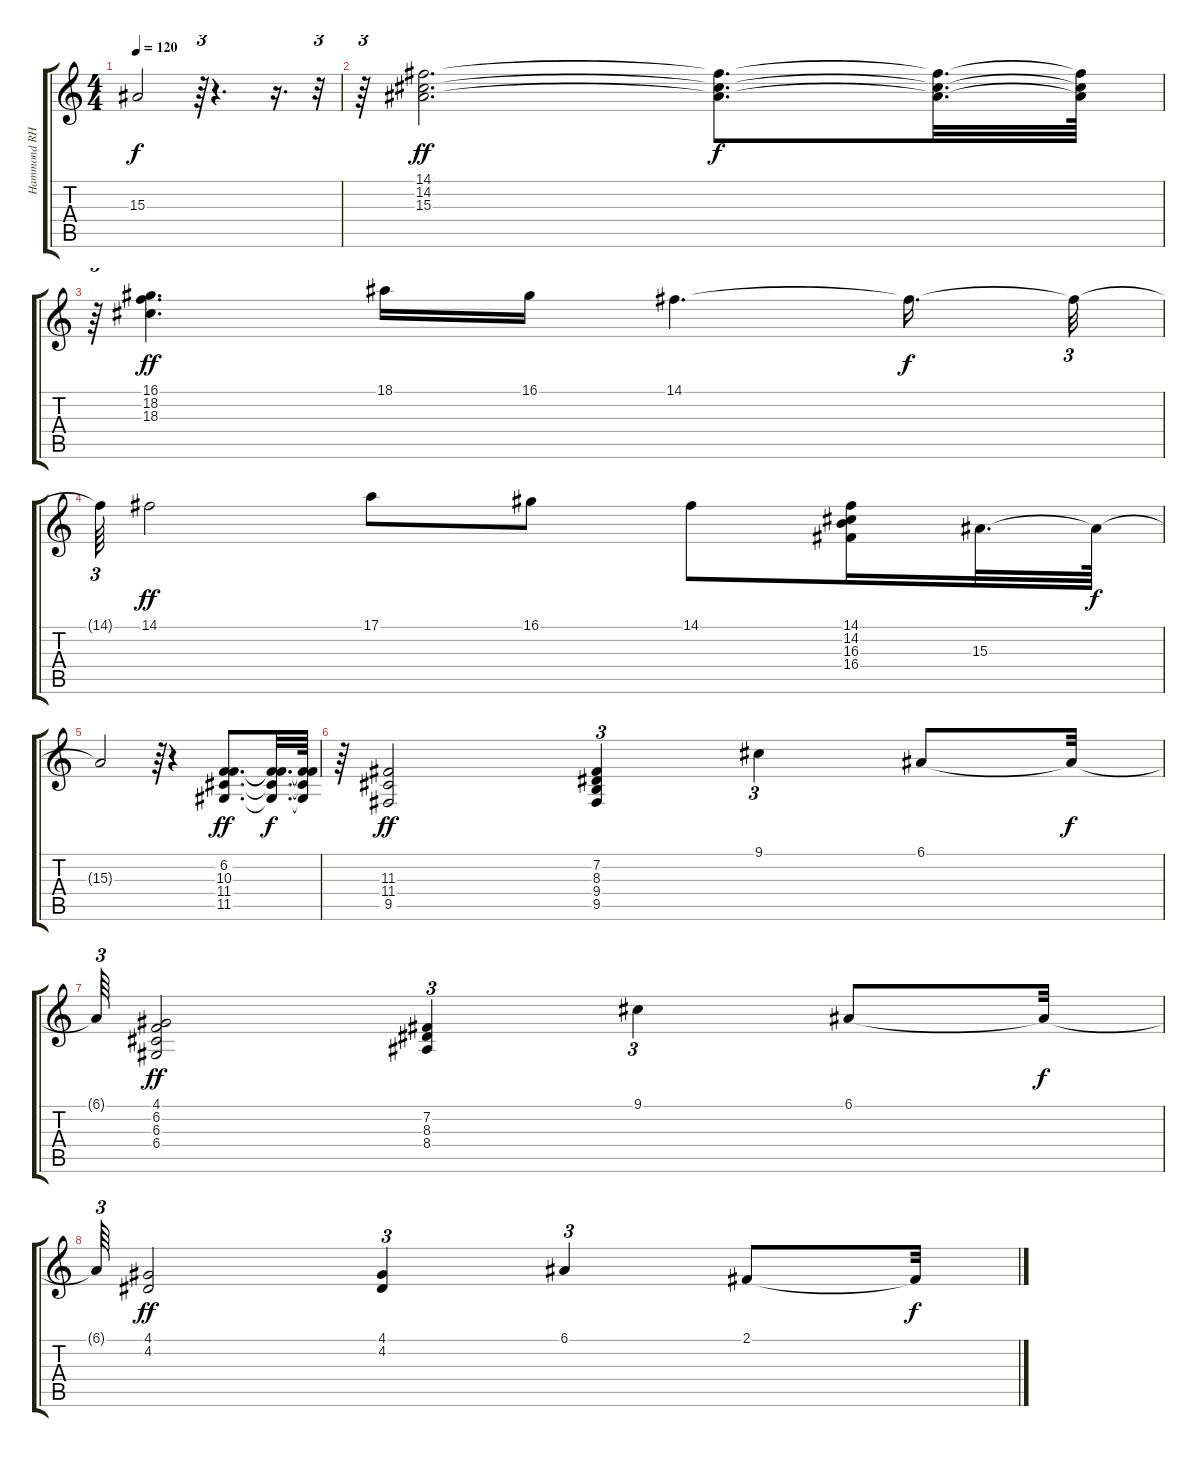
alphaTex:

\track ("Hammond RH" "Hammond RH") {instrument musicbox}
\staff {score tabs}
\tuning (E4 B3 G3 D3 A2 E2) {hide}
\ts (4 4)
\tempo 120
\clef g2
\ks c
15.3{t}.2{dy f} r.64{tu (3 2)} r.4{d} r.16{d} r.32{tu (3 2)} |
r.64{tu (3 2)} (14.1 14.2 15.3).2{d dy ff} (14.1{t} 14.2{t} 15.3{t}).8{d dy f} (14.1{t} 14.2{t} 15.3{t}).32{d} (14.1{t} 14.2{t} 15.3{t}).64 |
r.64{tu (3 2)} (16.1 18.2 18.3).4{d dy ff} 18.1.16 16.1.16 14.1.4{d} 14.1{t}.16{d dy f} 14.1{t}.32{tu (3 2)} |
14.1{t}.64{tu (3 2)} 14.1.2{dy ff} 17.1.8 16.1.8 14.1.8 (14.1 14.2 16.3 16.4).16 15.3.32{d} 15.3{t}.64{dy f} |
15.3{t}.2 r.64{tu (3 2)} r.4 (6.2 10.3 11.4 11.5).8{d dy ff} (6.2{t} 10.3{t} 11.4{t} 11.5{t}).32{d dy f} (6.2{t} 10.3{t} 11.4{t} 11.5{t}).64 |
r.64{tu (3 2)} (11.3 11.4 9.5).2{dy ff} (7.2 8.3 9.4 9.5).4{tu (3 2)} 9.1.4{tu (3 2)} 6.1.8 6.1{t}.32{dy f} |
6.1{t}.64{tu (3 2)} (4.1 6.2 6.3 6.4).2{dy ff} (7.2 8.3 8.4).4{tu (3 2)} 9.1.4{tu (3 2)} 6.1.8 6.1{t}.32{dy f} |
6.1{t}.64{tu (3 2)} (4.1 4.2).2{dy ff} (4.1 4.2).4{tu (3 2)} 6.1.4{tu (3 2)} 2.1.8 2.1{t}.32{dy f}
